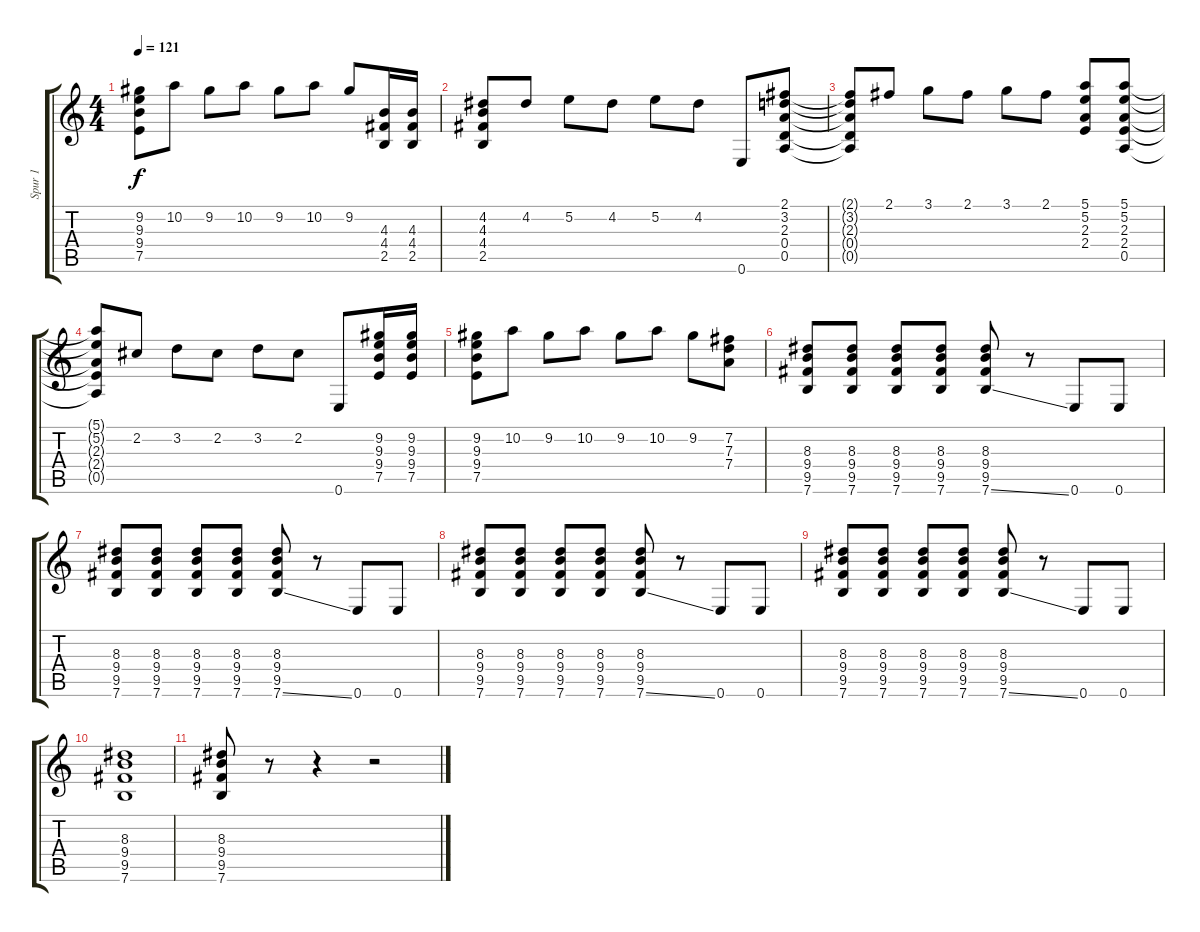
\track ("Spur 1" "Spur 1") {instrument electricguitarclean}
\staff {score tabs}
\tuning (E4 B3 G3 D3 A2 E2) {hide}
\ts (4 4)
\tempo 121
\clef g2
\ks c
(9.2 9.3 9.4 7.5).8{dy f} 10.2.8 9.2.8 10.2.8 9.2.8 10.2.8 9.2.8 (4.3 4.4 2.5).16 (4.3 4.4 2.5).16 |
(4.2 4.3 4.4 2.5).8 4.2.8 5.2.8 4.2.8 5.2.8 4.2.8 0.6.8 (2.1 3.2 2.3 0.4 0.5).8 |
(2.1{t} 3.2{t} 2.3{t} 0.4{t} 0.5{t}).8 2.1.8 3.1.8 2.1.8 3.1.8 2.1.8 (5.1 5.2 2.3 2.4).8 (5.1 5.2 2.3 2.4 0.5).8 |
(5.1{t} 5.2{t} 2.3{t} 2.4{t} 0.5{t}).8 2.2.8 3.2.8 2.2.8 3.2.8 2.2.8 0.6.8 (9.2 9.3 9.4 7.5).16 (9.2 9.3 9.4 7.5).16 |
(9.2 9.3 9.4 7.5).8 10.2.8 9.2.8 10.2.8 9.2.8 10.2.8 9.2.8 (7.2 7.3 7.4).8 |
(8.3 9.4 9.5 7.6).8 (8.3 9.4 9.5 7.6).8 (8.3 9.4 9.5 7.6).8 (8.3 9.4 9.5 7.6).8 (8.3 9.4 9.5 7.6{ss}).8 r.8 0.6.8 0.6.8 |
(8.3 9.4 9.5 7.6).8 (8.3 9.4 9.5 7.6).8 (8.3 9.4 9.5 7.6).8 (8.3 9.4 9.5 7.6).8 (8.3 9.4 9.5 7.6{ss}).8 r.8 0.6.8 0.6.8 |
(8.3 9.4 9.5 7.6).8 (8.3 9.4 9.5 7.6).8 (8.3 9.4 9.5 7.6).8 (8.3 9.4 9.5 7.6).8 (8.3 9.4 9.5 7.6{ss}).8 r.8 0.6.8 0.6.8 |
(8.3 9.4 9.5 7.6).8 (8.3 9.4 9.5 7.6).8 (8.3 9.4 9.5 7.6).8 (8.3 9.4 9.5 7.6).8 (8.3 9.4 9.5 7.6{ss}).8 r.8 0.6.8 0.6.8 |
(8.3 9.4 9.5 7.6).1 |
(8.3 9.4 9.5 7.6).8 r.8 r.4 r.2
